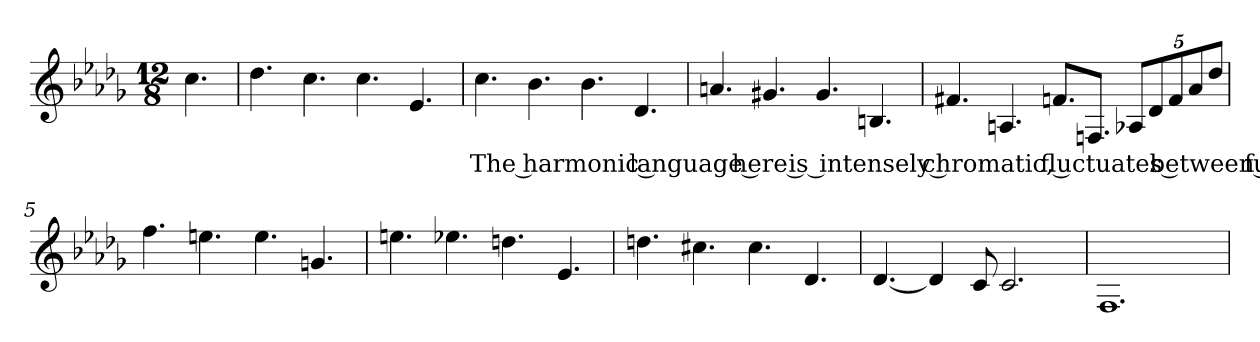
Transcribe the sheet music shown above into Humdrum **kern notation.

**kern	**text
*part1	*part1
*staff1	*staff1
*clefG2	*
*k[b-e-a-d-g-]	*
*D-:	*
*M12/8	*
*MM135	*
=	=
4.cc	.
=1	=1
4.dd-	.
4.cc	.
4.cc	.
4.e-	.
=2	=2
4.cc	The harmonic language here is intensely chromatic, fluctuates between functional & nonfunctional
4.b-	.
4.b-	.
4.d-	.
=3	=3
4.an	.
4.g#X	.
4.g#	.
4.Bn	.
=4	=4
4.f#X	.
4.An	.
8.fnL	.
8.FnJ	.
40%3A-XL	.
40%3d-	.
40%3f	.
40%3a-	.
40%3dd-J	.
=5	=5
4.ff	.
4.een	.
4.ee	.
4.gn	.
=6	=6
4.een	.
4.ee-X	.
4.ddn	.
4.e-	.
=7	=7
4.ddn	.
4.cc#X	.
4.cc#	.
4.d-	.
=8	=8
[4.d-	.
4d-]	.
8c	.
2.c	.
=9	=9
1.F	.
=	=
*-	*-
